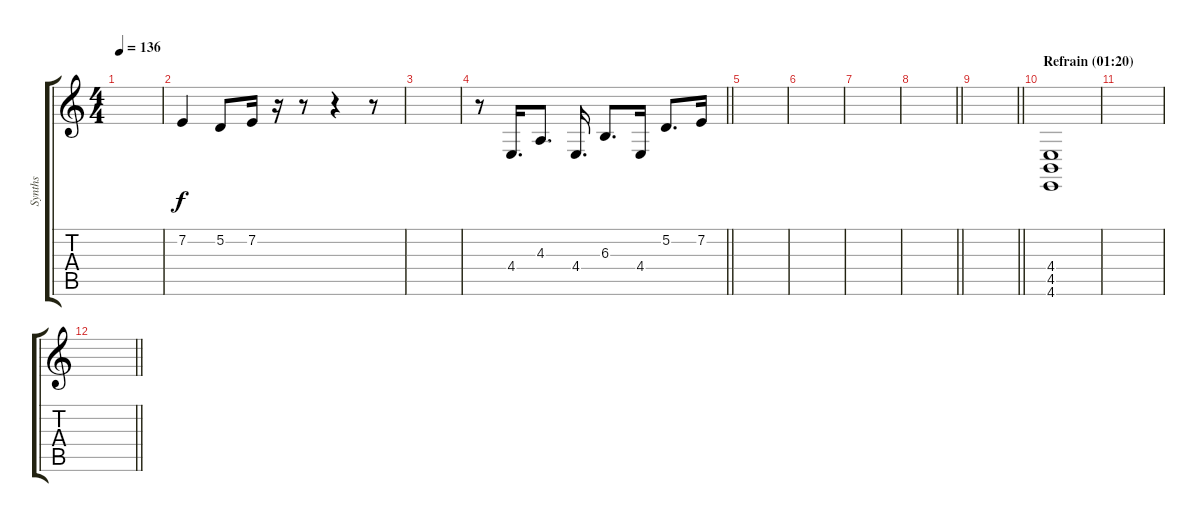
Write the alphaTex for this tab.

\track ("Synths" "Synths") {instrument brasssection}
\staff {score tabs}
\tuning (D4 A3 F3 C3 G2 C2) {hide}
\ts (4 4)
\tempo 136
\clef g2
\ks c
|
7.2.4 5.2.8 7.2.16 r.16 r.8 r.4 r.8 |
|
\barLineRight lightlight
r.8 4.4.16{d} 4.3.8{d} 4.4.16{d} 6.3.8{d} 4.4.16 5.2.8{d} 7.2.16 |
|
|
|
\barLineRight lightlight
|
\barLineRight lightlight
|
\section ("" "Refrain (01:20)")
(4.4 4.5 4.6).1 |
|
\barLineRight lightlight
